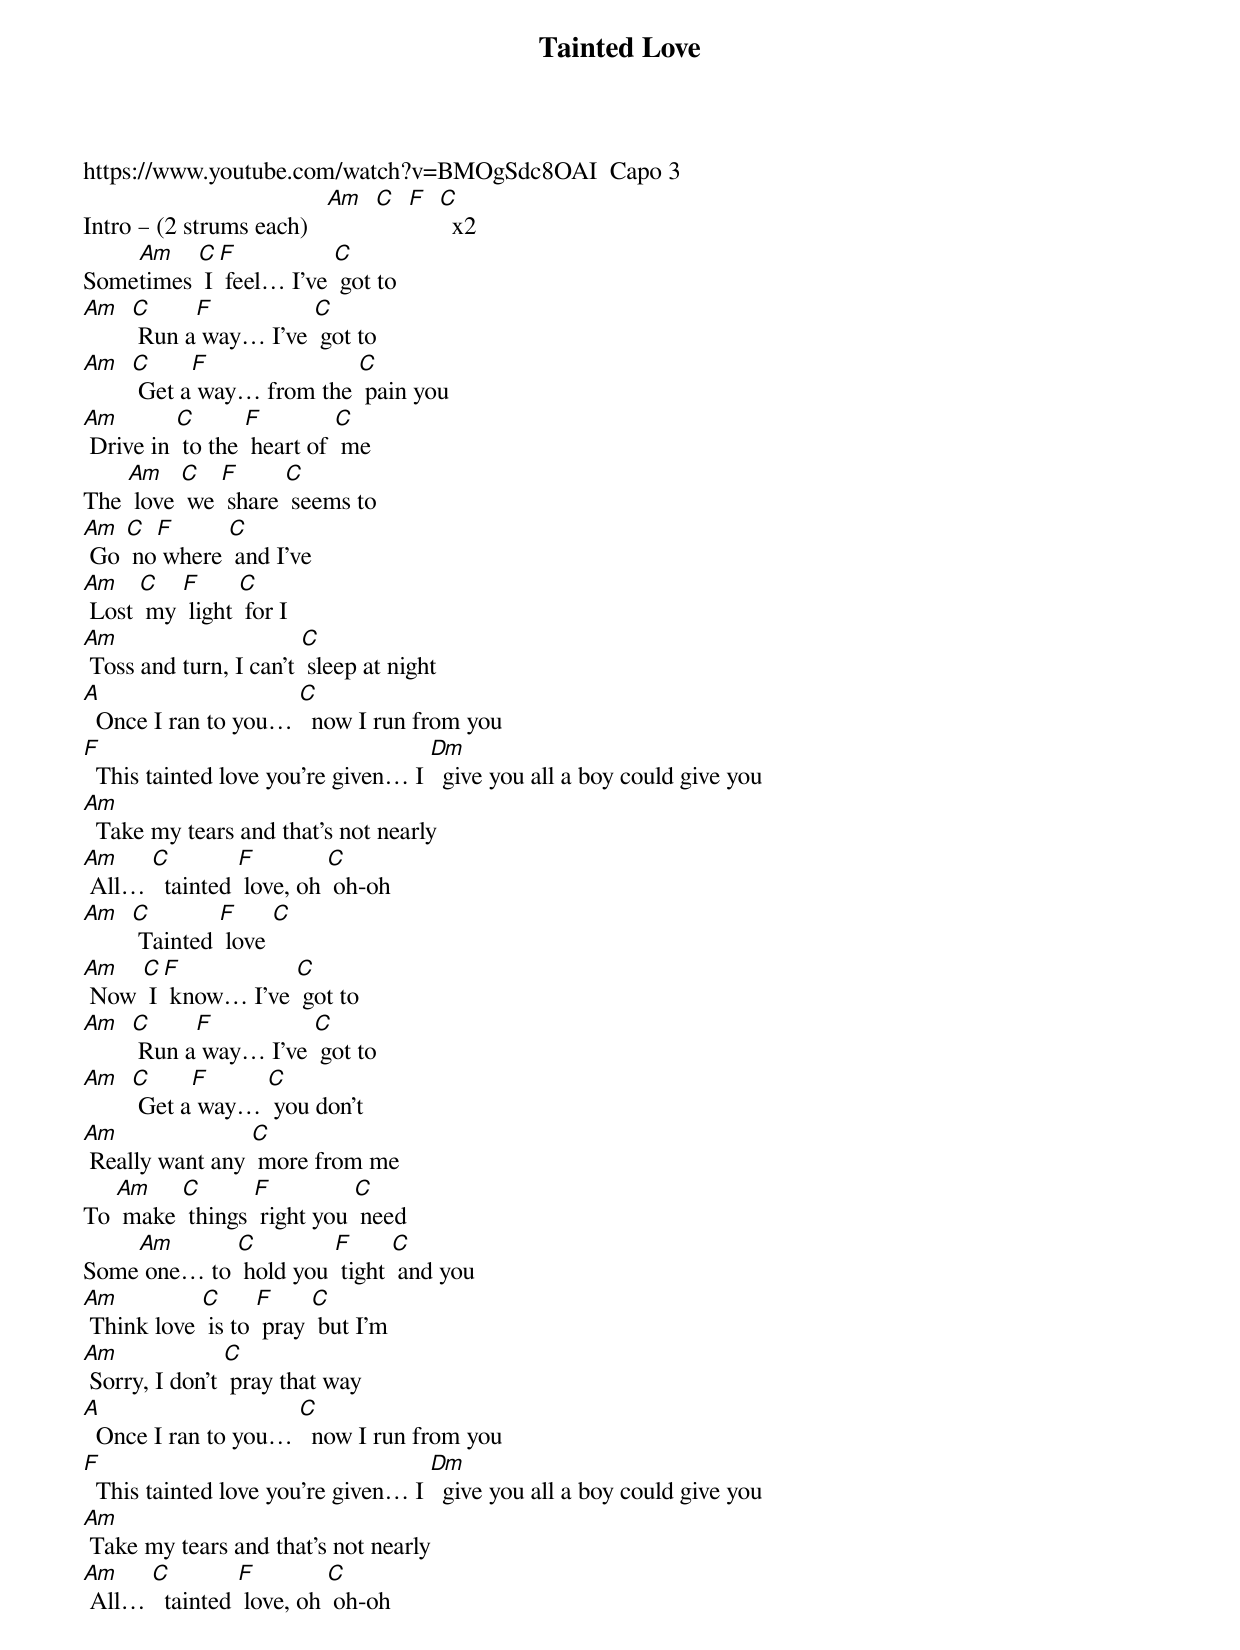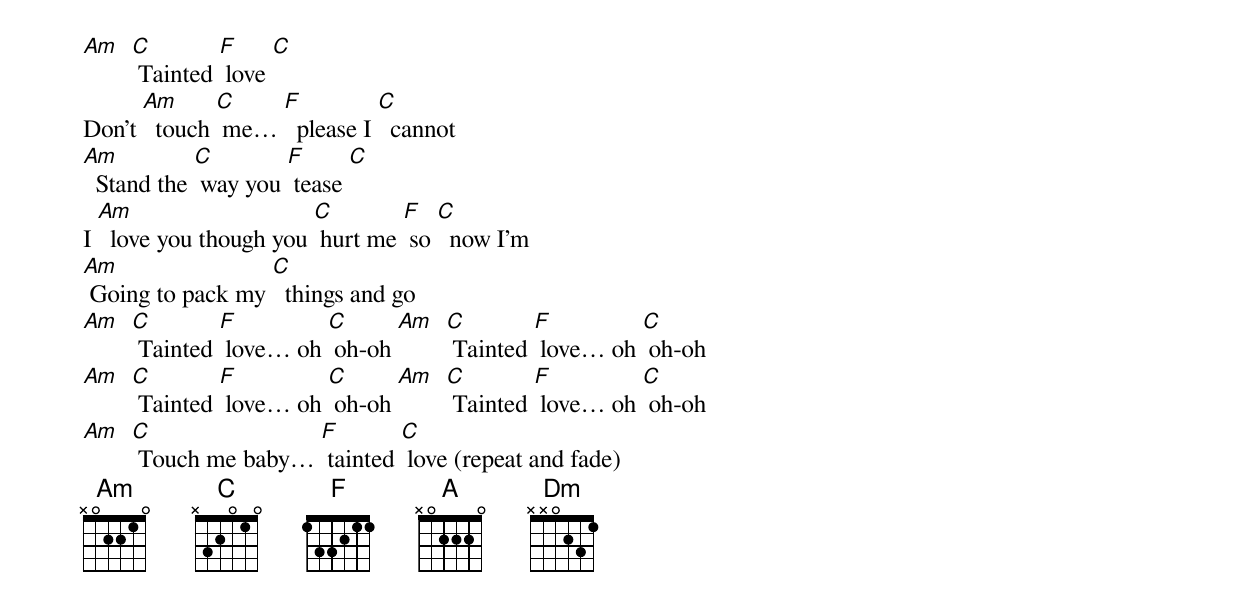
{t: Tainted Love }
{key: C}
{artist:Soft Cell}
https://www.youtube.com/watch?v=BMOgSdc8OAI  Capo 3
{c: }
Intro – (2 strums each)   [Am]  [C]  [F]  [C]  x2
{c: }
Some[Am]times [C] I [F] feel… I’ve [C] got to
[Am]  [C] Run a[F] way… I’ve [C] got to
[Am]  [C] Get a[F] way… from the [C] pain you
[Am] Drive in [C] to the [F] heart of [C] me
{c: }
The [Am] love [C] we [F] share [C] seems to
[Am] Go [C] no[F] where [C] and I’ve
[Am] Lost [C] my [F] light [C] for I
[Am] Toss and turn, I can’t [C] sleep at night
{c: }
[A]  Once I ran to you… [C]  now I run from you
[F]  This tainted love you’re given… I [Dm]  give you all a boy could give you
[Am]  Take my tears and that’s not nearly
[Am] All… [C]  tainted [F] love, oh [C] oh-oh
[Am]  [C] Tainted [F] love [C]
{c: }
[Am] Now [C] I [F] know… I’ve [C] got to
[Am]  [C] Run a[F] way… I’ve [C] got to
[Am]  [C] Get a[F] way… [C] you don’t
[Am] Really want any [C] more from me
To [Am] make [C] things [F] right you [C] need
Some[Am] one… to [C] hold you [F] tight [C] and you
[Am] Think love [C] is to [F] pray [C] but I’m
[Am] Sorry, I don’t [C] pray that way
{c: }
[A]  Once I ran to you… [C]  now I run from you
[F]  This tainted love you’re given… I [Dm]  give you all a boy could give you
[Am] Take my tears and that’s not nearly
[Am] All… [C]  tainted [F] love, oh [C] oh-oh
[Am]  [C] Tainted [F] love [C]
{c: }
Don’t [Am]  touch [C] me… [F]  please I [C]  cannot
[Am]  Stand the [C] way you [F] tease [C]
I [Am]  love you though you [C] hurt me [F] so [C]  now I’m
[Am] Going to pack my [C]  things and go
{c: }
[Am]  [C] Tainted [F] love… oh [C] oh-oh [Am]  [C] Tainted [F] love… oh [C] oh-oh
[Am]  [C] Tainted [F] love… oh [C] oh-oh [Am]  [C] Tainted [F] love… oh [C] oh-oh
[Am]  [C] Touch me baby… [F] tainted [C] love (repeat and fade)
